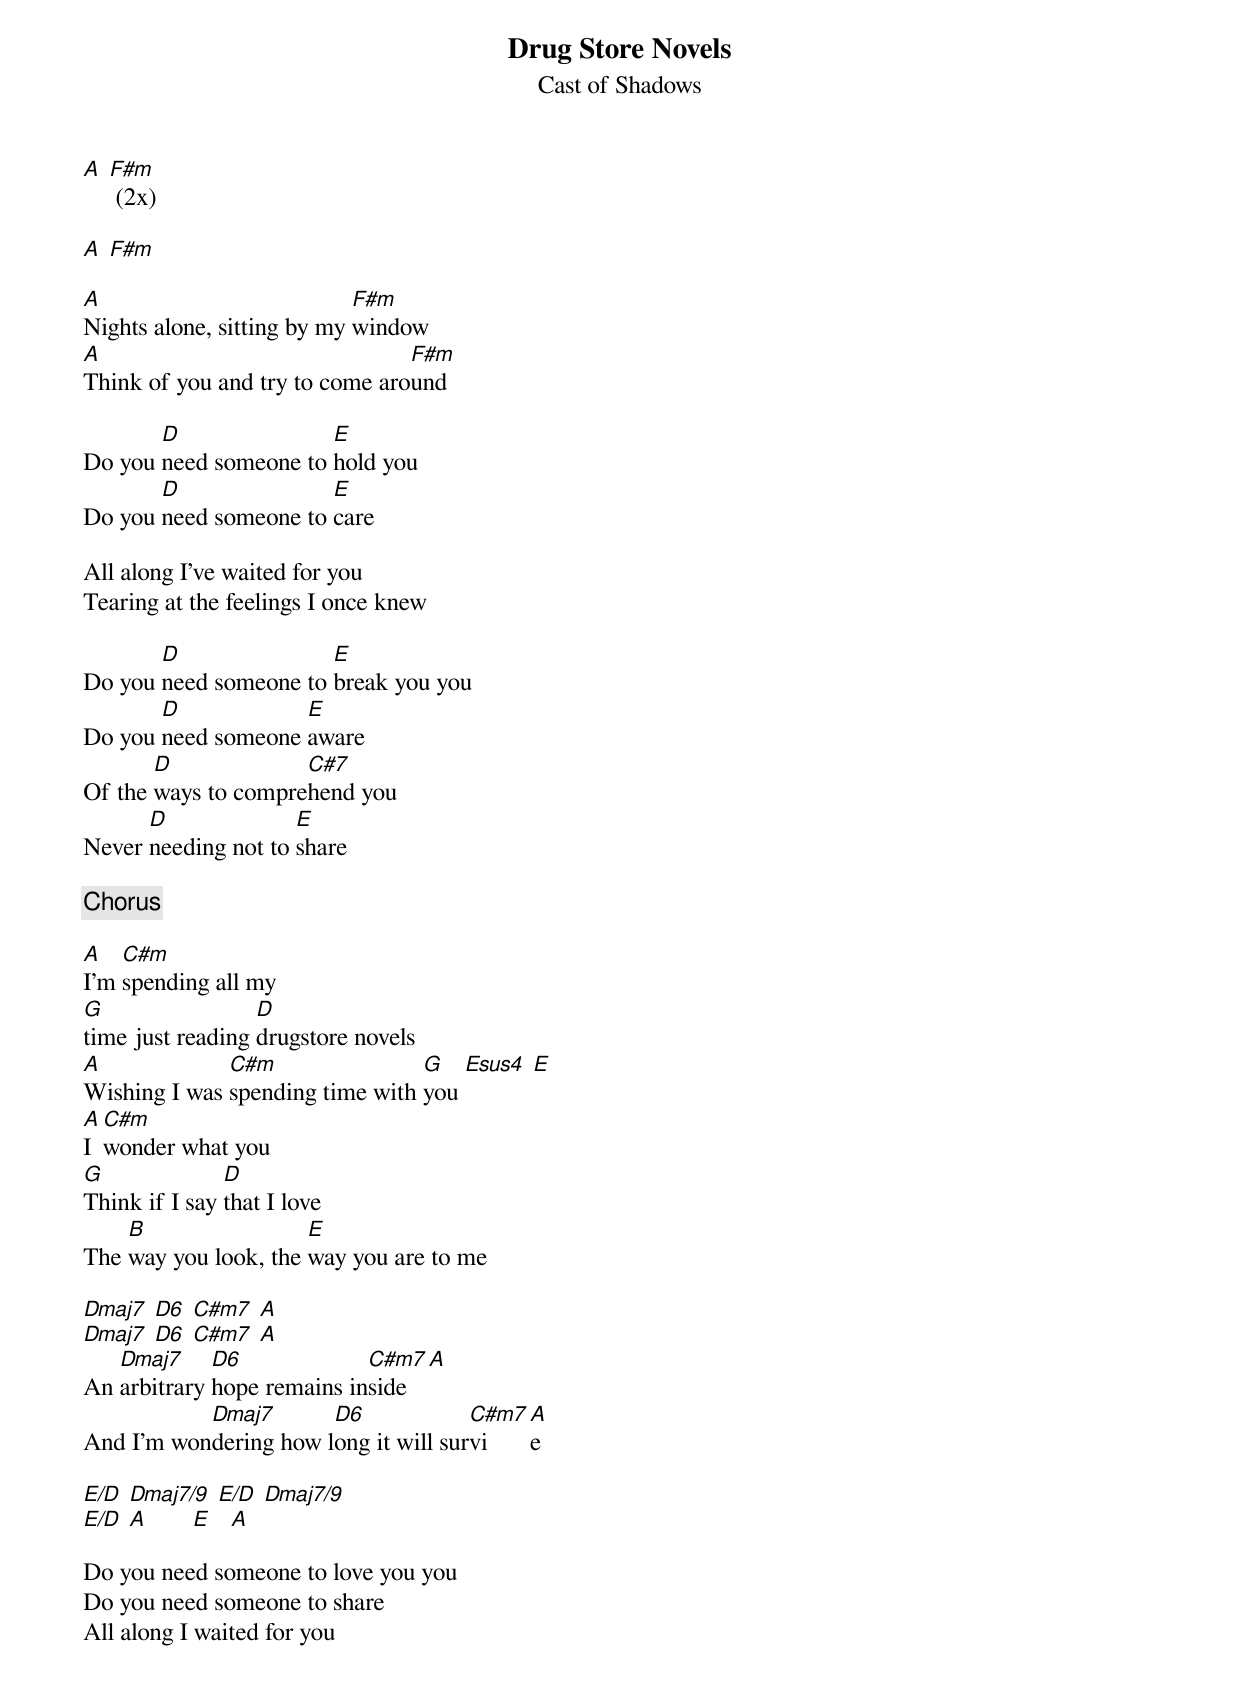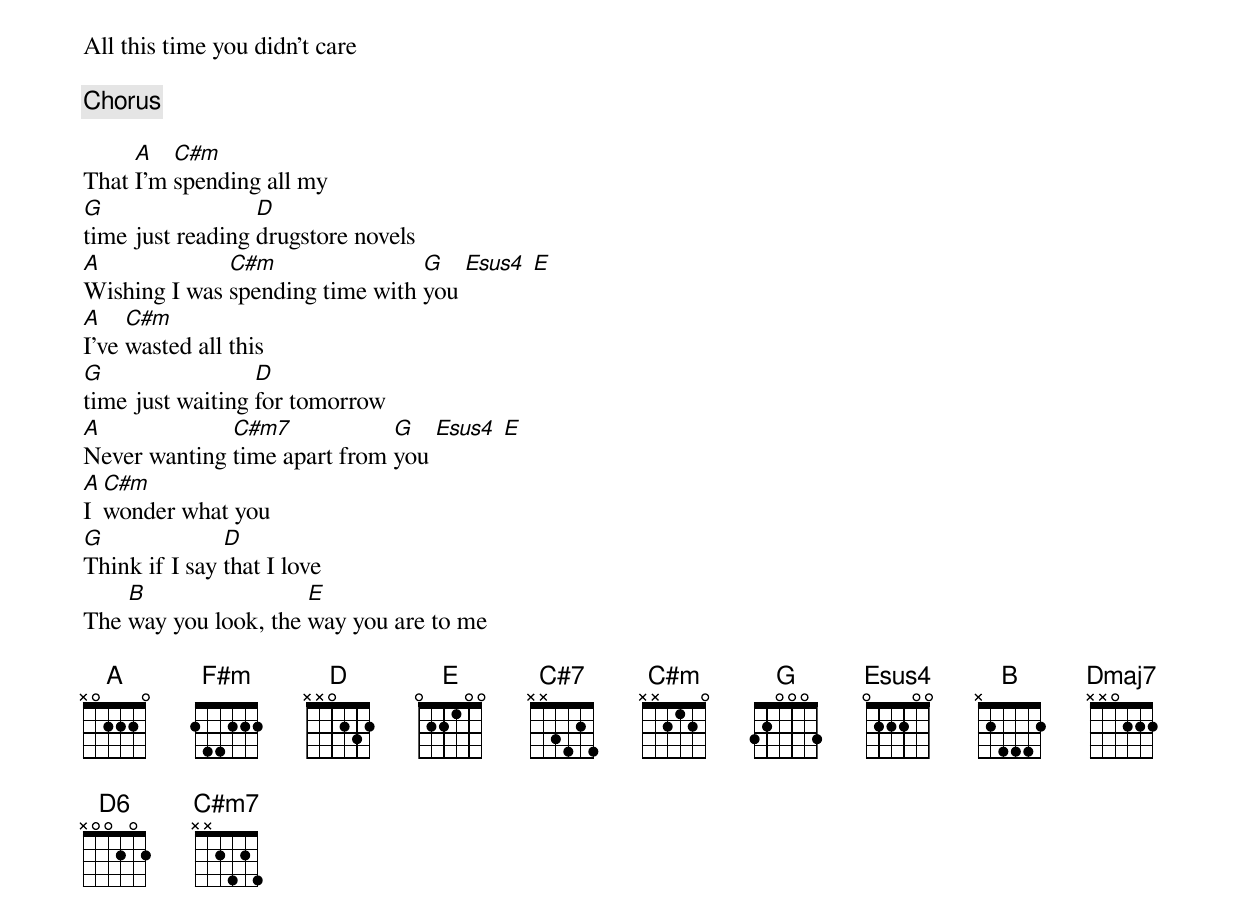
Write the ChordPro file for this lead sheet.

{t:Drug Store Novels}
{st:Cast of Shadows}
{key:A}

[A] [F#m] (2x)

[A] [F#m]

[A]Nights alone, sitting by my [F#m]window
[A]Think of you and try to come aro[F#m]und

Do you [D]need someone to [E]hold you
Do you [D]need someone to [E]care

All along I've waited for you
Tearing at the feelings I once knew

Do you [D]need someone to [E]break you you
Do you [D]need someone [E]aware
Of the [D]ways to compre[C#7]hend you
Never [D]needing not to [E]share

{c:Chorus}

[A]I'm [C#m]spending all my
[G]time just reading [D]drugstore novels
[A]Wishing I was [C#m]spending time with [G]you [Esus4] [E]
[A]I [C#m]wonder what you
[G]Think if I say [D]that I love
The [B]way you look, the [E]way you are to me

[Dmaj7] [D6] [C#m7] [A]
[Dmaj7] [D6] [C#m7] [A]
An [Dmaj7]arbitrary [D6]hope remains in[C#m7]side [A]
And I'm won[Dmaj7]dering how l[D6]ong it will sur[C#m7]vi[A]e

[E/D] [Dmaj7/9] [E/D] [Dmaj7/9]
[E/D] [A]       [E]   [A]

Do you need someone to love you you
Do you need someone to share
All along I waited for you
All this time you didn't care

{c:Chorus}

That [A]I'm [C#m]spending all my
[G]time just reading [D]drugstore novels
[A]Wishing I was [C#m]spending time with [G]you [Esus4] [E]
[A]I've [C#m]wasted all this
[G]time just waiting [D]for tomorrow
[A]Never wanting [C#m7]time apart from [G]you [Esus4] [E]
[A]I [C#m]wonder what you
[G]Think if I say [D]that I love
The [B]way you look, the [E]way you are to me

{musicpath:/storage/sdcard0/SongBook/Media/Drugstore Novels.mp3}
